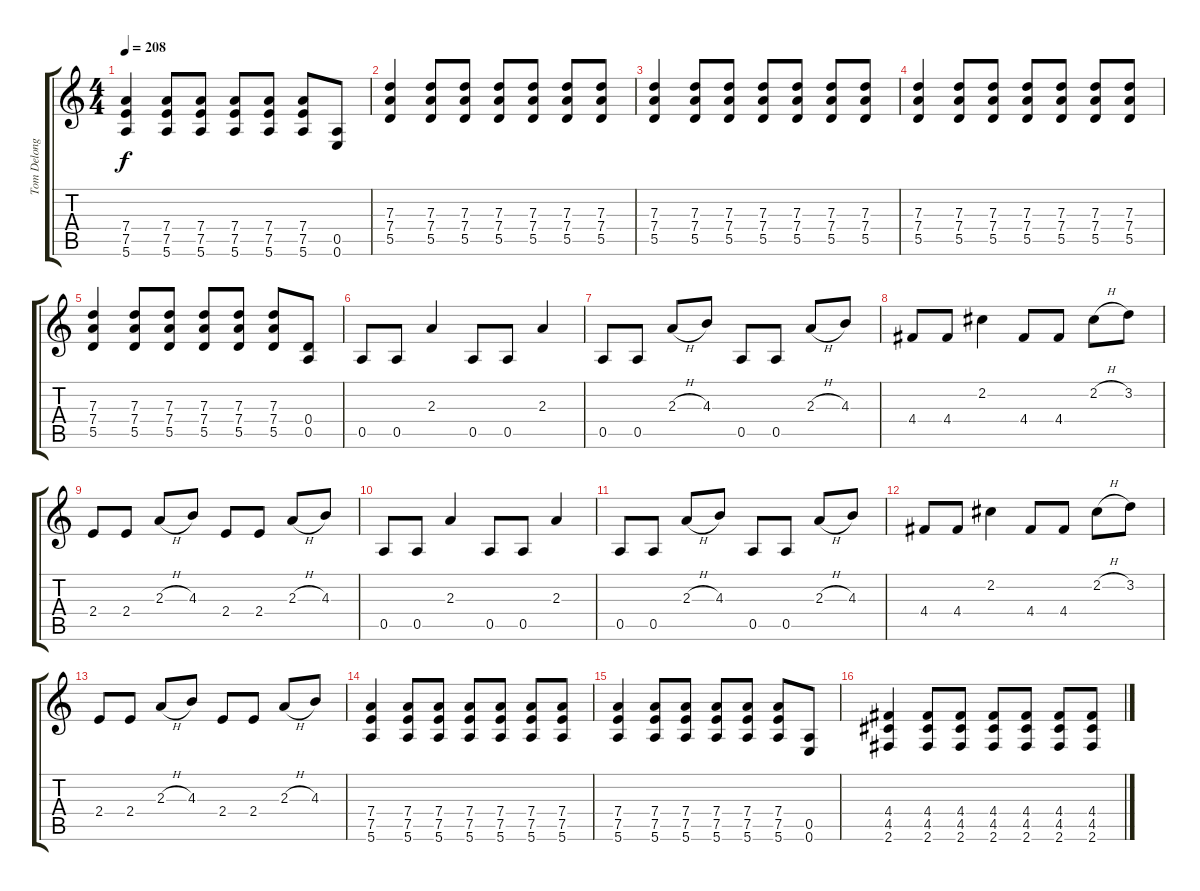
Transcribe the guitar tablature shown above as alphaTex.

\track ("Tom Delonge - Gtr. 1" "Tom Delong") {instrument distortionguitar}
\staff {score tabs}
\tuning (E4 B3 G3 D3 A2 E2) {hide}
\ts (4 4)
\tempo 208
\clef g2
\ks c
(7.4 7.5 5.6).4{dy f} (7.4 7.5 5.6).8 (7.4 7.5 5.6).8 (7.4 7.5 5.6).8 (7.4 7.5 5.6).8 (7.4 7.5 5.6).8 (0.5 0.6).8 |
(7.3 7.4 5.5).4 (7.3 7.4 5.5).8 (7.3 7.4 5.5).8 (7.3 7.4 5.5).8 (7.3 7.4 5.5).8 (7.3 7.4 5.5).8 (7.3 7.4 5.5).8 |
(7.3 7.4 5.5).4 (7.3 7.4 5.5).8 (7.3 7.4 5.5).8 (7.3 7.4 5.5).8 (7.3 7.4 5.5).8 (7.3 7.4 5.5).8 (7.3 7.4 5.5).8 |
(7.3 7.4 5.5).4 (7.3 7.4 5.5).8 (7.3 7.4 5.5).8 (7.3 7.4 5.5).8 (7.3 7.4 5.5).8 (7.3 7.4 5.5).8 (7.3 7.4 5.5).8 |
(7.3 7.4 5.5).4 (7.3 7.4 5.5).8 (7.3 7.4 5.5).8 (7.3 7.4 5.5).8 (7.3 7.4 5.5).8 (7.3 7.4 5.5).8 (0.4 0.5).8 |
0.5.8{instrument electricguitarmuted} 0.5.8 2.3.4{instrument distortionguitar} 0.5.8{instrument electricguitarmuted} 0.5.8 2.3.4{instrument distortionguitar} |
0.5.8{instrument electricguitarmuted} 0.5.8 2.3{h}.8{instrument distortionguitar} 4.3.8 0.5.8{instrument electricguitarmuted} 0.5.8 2.3{h}.8{instrument distortionguitar} 4.3.8 |
4.4.8{instrument electricguitarmuted} 4.4.8 2.2.4{instrument distortionguitar} 4.4.8{instrument electricguitarmuted} 4.4.8 2.2{h}.8{instrument distortionguitar} 3.2.8 |
2.4.8{instrument electricguitarmuted} 2.4.8 2.3{h}.8{instrument distortionguitar} 4.3.8 2.4.8{instrument electricguitarmuted} 2.4.8 2.3{h}.8{instrument distortionguitar} 4.3.8 |
0.5.8{instrument electricguitarmuted} 0.5.8 2.3.4{instrument distortionguitar} 0.5.8{instrument electricguitarmuted} 0.5.8 2.3.4{instrument distortionguitar} |
0.5.8{instrument electricguitarmuted} 0.5.8 2.3{h}.8{instrument distortionguitar} 4.3.8 0.5.8{instrument electricguitarmuted} 0.5.8 2.3{h}.8{instrument distortionguitar} 4.3.8 |
4.4.8{instrument electricguitarmuted} 4.4.8 2.2.4{instrument distortionguitar} 4.4.8{instrument electricguitarmuted} 4.4.8 2.2{h}.8{instrument distortionguitar} 3.2.8 |
2.4.8{instrument electricguitarmuted} 2.4.8 2.3{h}.8{instrument distortionguitar} 4.3.8 2.4.8{instrument electricguitarmuted} 2.4.8 2.3{h}.8{instrument distortionguitar} 4.3.8 |
(7.4 7.5 5.6).4 (7.4 7.5 5.6).8 (7.4 7.5 5.6).8 (7.4 7.5 5.6).8 (7.4 7.5 5.6).8 (7.4 7.5 5.6).8 (7.4 7.5 5.6).8 |
(7.4 7.5 5.6).4 (7.4 7.5 5.6).8 (7.4 7.5 5.6).8 (7.4 7.5 5.6).8 (7.4 7.5 5.6).8 (7.4 7.5 5.6).8 (0.5 0.6).8 |
(4.4 4.5 2.6).4 (4.4 4.5 2.6).8 (4.4 4.5 2.6).8 (4.4 4.5 2.6).8 (4.4 4.5 2.6).8 (4.4 4.5 2.6).8 (4.4 4.5 2.6).8
